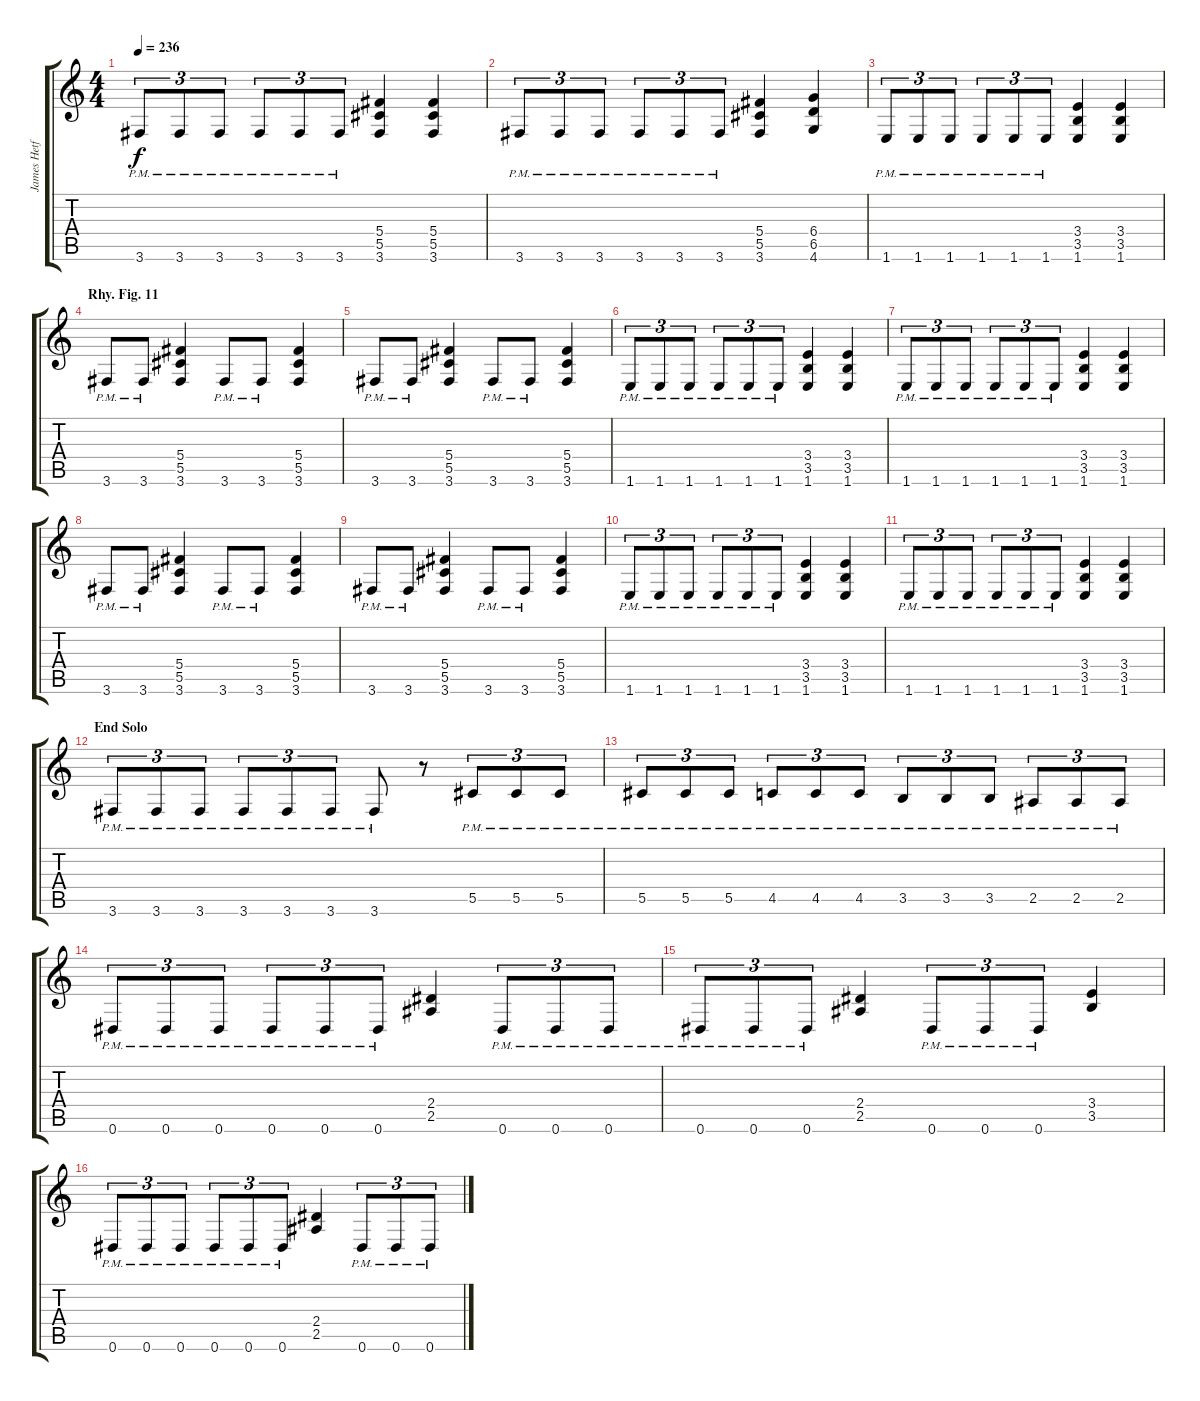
\track ("James Hetfield (Guitar)" "James Hetf") {instrument electricguitarclean}
\staff {score tabs}
\tuning (Eb4 Bb3 Gb3 Db3 Ab2 Eb2) {hide}
\ts (4 4)
\tempo 236
\clef g2
\ks c
3.6{pm}.8{tu (3 2) dy f} 3.6{pm}.8{tu (3 2)} 3.6{pm}.8{tu (3 2)} 3.6{pm}.8{tu (3 2)} 3.6{pm}.8{tu (3 2)} 3.6{pm}.8{tu (3 2)} (5.4 5.5 3.6).4 (5.4 5.5 3.6).4 |
3.6{pm}.8{tu (3 2)} 3.6{pm}.8{tu (3 2)} 3.6{pm}.8{tu (3 2)} 3.6{pm}.8{tu (3 2)} 3.6{pm}.8{tu (3 2)} 3.6{pm}.8{tu (3 2)} (5.4 5.5 3.6).4 (6.4 6.5 4.6).4 |
1.6{pm}.8{tu (3 2)} 1.6{pm}.8{tu (3 2)} 1.6{pm}.8{tu (3 2)} 1.6{pm}.8{tu (3 2)} 1.6{pm}.8{tu (3 2)} 1.6{pm}.8{tu (3 2)} (3.4 3.5 1.6).4 (3.4 3.5 1.6).4 |
\section ("" "Rhy. Fig. 11")
3.6{pm}.8 3.6{pm}.8 (5.4 5.5 3.6).4 3.6{pm}.8 3.6{pm}.8 (5.4 5.5 3.6).4 |
3.6{pm}.8 3.6{pm}.8 (5.4 5.5 3.6).4 3.6{pm}.8 3.6{pm}.8 (5.4 5.5 3.6).4 |
1.6{pm}.8{tu (3 2)} 1.6{pm}.8{tu (3 2)} 1.6{pm}.8{tu (3 2)} 1.6{pm}.8{tu (3 2)} 1.6{pm}.8{tu (3 2)} 1.6{pm}.8{tu (3 2)} (3.4 3.5 1.6).4 (3.4 3.5 1.6).4 |
1.6{pm}.8{tu (3 2)} 1.6{pm}.8{tu (3 2)} 1.6{pm}.8{tu (3 2)} 1.6{pm}.8{tu (3 2)} 1.6{pm}.8{tu (3 2)} 1.6{pm}.8{tu (3 2)} (3.4 3.5 1.6).4 (3.4 3.5 1.6).4 |
3.6{pm}.8 3.6{pm}.8 (5.4 5.5 3.6).4 3.6{pm}.8 3.6{pm}.8 (5.4 5.5 3.6).4 |
3.6{pm}.8 3.6{pm}.8 (5.4 5.5 3.6).4 3.6{pm}.8 3.6{pm}.8 (5.4 5.5 3.6).4 |
1.6{pm}.8{tu (3 2)} 1.6{pm}.8{tu (3 2)} 1.6{pm}.8{tu (3 2)} 1.6{pm}.8{tu (3 2)} 1.6{pm}.8{tu (3 2)} 1.6{pm}.8{tu (3 2)} (3.4 3.5 1.6).4 (3.4 3.5 1.6).4 |
1.6{pm}.8{tu (3 2)} 1.6{pm}.8{tu (3 2)} 1.6{pm}.8{tu (3 2)} 1.6{pm}.8{tu (3 2)} 1.6{pm}.8{tu (3 2)} 1.6{pm}.8{tu (3 2)} (3.4 3.5 1.6).4 (3.4 3.5 1.6).4 |
\section ("" "End Solo")
3.6{pm}.8{tu (3 2)} 3.6{pm}.8{tu (3 2)} 3.6{pm}.8{tu (3 2)} 3.6{pm}.8{tu (3 2)} 3.6{pm}.8{tu (3 2)} 3.6{pm}.8{tu (3 2)} 3.6{pm}.8 r.8 5.5{pm}.8{tu (3 2)} 5.5{pm}.8{tu (3 2)} 5.5{pm}.8{tu (3 2)} |
5.5{pm}.8{tu (3 2)} 5.5{pm}.8{tu (3 2)} 5.5{pm}.8{tu (3 2)} 4.5{pm}.8{tu (3 2)} 4.5{pm}.8{tu (3 2)} 4.5{pm}.8{tu (3 2)} 3.5{pm}.8{tu (3 2)} 3.5{pm}.8{tu (3 2)} 3.5{pm}.8{tu (3 2)} 2.5{pm}.8{tu (3 2)} 2.5{pm}.8{tu (3 2)} 2.5{pm}.8{tu (3 2)} |
0.6{pm}.8{tu (3 2)} 0.6{pm}.8{tu (3 2)} 0.6{pm}.8{tu (3 2)} 0.6{pm}.8{tu (3 2)} 0.6{pm}.8{tu (3 2)} 0.6{pm}.8{tu (3 2)} (2.4 2.5).4 0.6{pm}.8{tu (3 2)} 0.6{pm}.8{tu (3 2)} 0.6{pm}.8{tu (3 2)} |
0.6{pm}.8{tu (3 2)} 0.6{pm}.8{tu (3 2)} 0.6{pm}.8{tu (3 2)} (2.4 2.5).4 0.6{pm}.8{tu (3 2)} 0.6{pm}.8{tu (3 2)} 0.6{pm}.8{tu (3 2)} (3.4 3.5).4 |
0.6{pm}.8{tu (3 2)} 0.6{pm}.8{tu (3 2)} 0.6{pm}.8{tu (3 2)} 0.6{pm}.8{tu (3 2)} 0.6{pm}.8{tu (3 2)} 0.6{pm}.8{tu (3 2)} (2.4 2.5).4 0.6{pm}.8{tu (3 2)} 0.6{pm}.8{tu (3 2)} 0.6{pm}.8{tu (3 2)}
